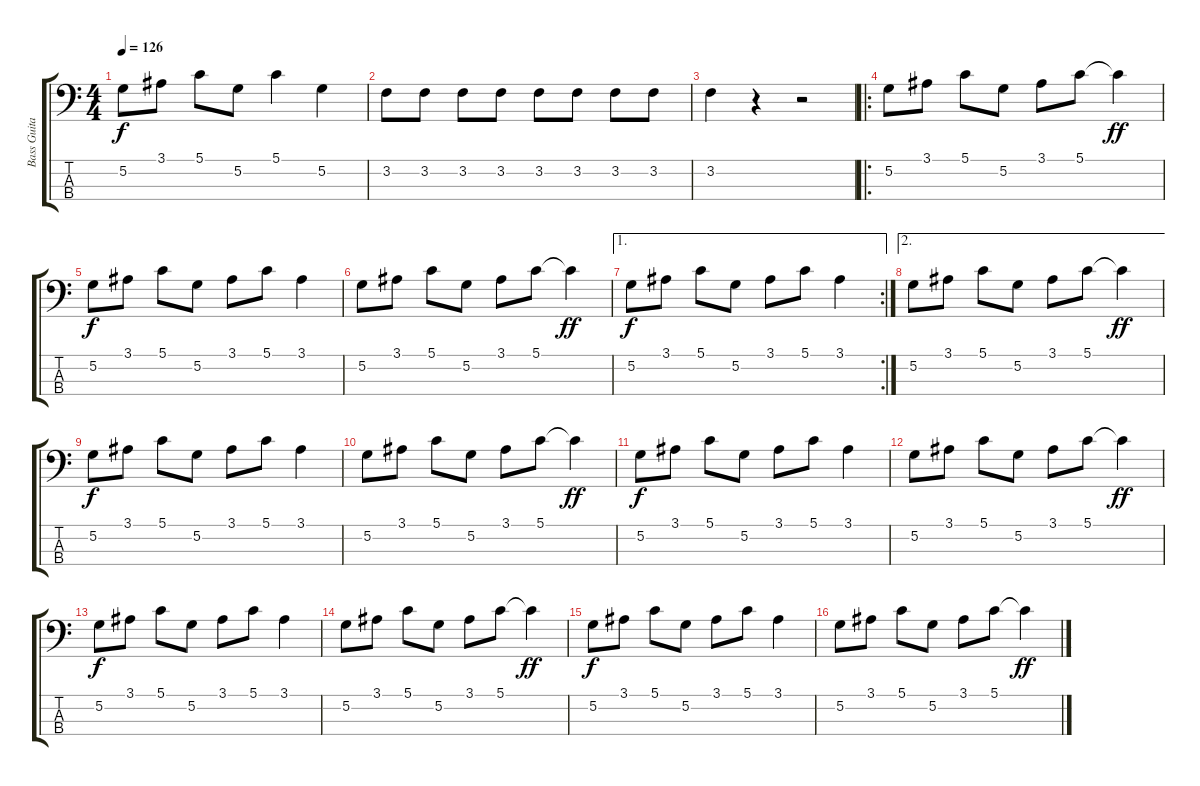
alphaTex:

\track ("Bass Guitar " "Bass Guita") {instrument electricbassfinger}
\staff {score tabs}
\tuning (G2 D2 A1 E1) {hide}
\ts (4 4)
\tempo 126
\clef f4
\ks c
5.2.8{dy f} 3.1.8 5.1.8 5.2.8 5.1.4 5.2.4 |
3.2.8 3.2.8 3.2.8 3.2.8 3.2.8 3.2.8 3.2.8 3.2.8 |
\section ("" "")
3.2.4 r.4 r.2 |
\ro
5.2.8 3.1.8 5.1.8 5.2.8 3.1.8 5.1.8 5.1{t}.4{dy ff} |
5.2.8{dy f} 3.1.8 5.1.8 5.2.8 3.1.8 5.1.8 3.1.4 |
5.2.8 3.1.8 5.1.8 5.2.8 3.1.8 5.1.8 5.1{t}.4{dy ff} |
\ae 1
\rc 2
\section ("" "")
5.2.8{dy f} 3.1.8 5.1.8 5.2.8 3.1.8 5.1.8 3.1.4 |
\ae 2
5.2.8 3.1.8 5.1.8 5.2.8 3.1.8 5.1.8 5.1{t}.4{dy ff} |
5.2.8{dy f} 3.1.8 5.1.8 5.2.8 3.1.8 5.1.8 3.1.4 |
5.2.8 3.1.8 5.1.8 5.2.8 3.1.8 5.1.8 5.1{t}.4{dy ff} |
5.2.8{dy f} 3.1.8 5.1.8 5.2.8 3.1.8 5.1.8 3.1.4 |
5.2.8 3.1.8 5.1.8 5.2.8 3.1.8 5.1.8 5.1{t}.4{dy ff} |
5.2.8{dy f} 3.1.8 5.1.8 5.2.8 3.1.8 5.1.8 3.1.4 |
5.2.8 3.1.8 5.1.8 5.2.8 3.1.8 5.1.8 5.1{t}.4{dy ff} |
5.2.8{dy f} 3.1.8 5.1.8 5.2.8 3.1.8 5.1.8 3.1.4 |
5.2.8 3.1.8 5.1.8 5.2.8 3.1.8 5.1.8 5.1{t}.4{dy ff}
